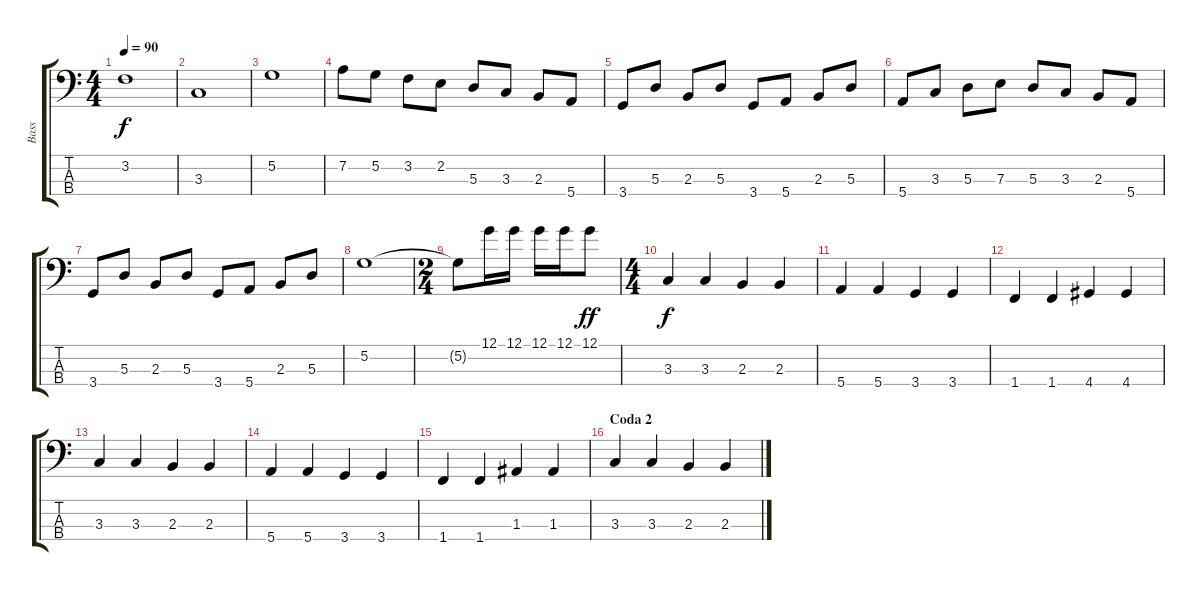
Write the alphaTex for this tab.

\track ("Bass" "Bass") {instrument electricbassfinger}
\staff {score tabs}
\tuning (G2 D2 A1 E1) {hide}
\ts (4 4)
\tempo 90
\clef f4
\ks c
3.2.1{dy f} |
3.3.1 |
5.2.1 |
7.2.8 5.2.8 3.2.8 2.2.8 5.3.8 3.3.8 2.3.8 5.4.8 |
3.4.8 5.3.8 2.3.8 5.3.8 3.4.8 5.4.8 2.3.8 5.3.8 |
5.4.8 3.3.8 5.3.8 7.3.8 5.3.8 3.3.8 2.3.8 5.4.8 |
3.4.8 5.3.8 2.3.8 5.3.8 3.4.8 5.4.8 2.3.8 5.3.8 |
5.2.1 |
\ts (2 4)
5.2{t}.8 12.1.16 12.1.16 12.1.16 12.1.16 12.1.8{dy ff} |
\ts (4 4)
3.3.4{dy f} 3.3.4 2.3.4 2.3.4 |
5.4.4 5.4.4 3.4.4 3.4.4 |
1.4.4 1.4.4 4.4.4 4.4.4 |
3.3.4 3.3.4 2.3.4 2.3.4 |
5.4.4 5.4.4 3.4.4 3.4.4 |
1.4.4 1.4.4 1.3.4 1.3.4 |
\section ("" "Coda 2")
3.3.4 3.3.4 2.3.4 2.3.4
